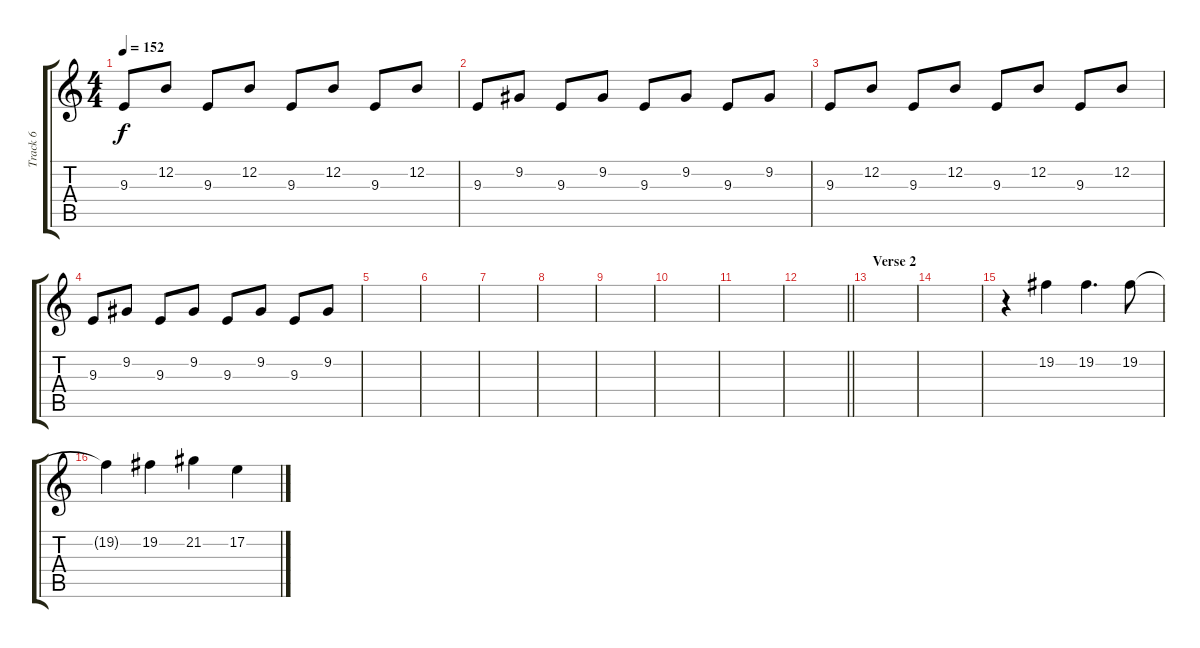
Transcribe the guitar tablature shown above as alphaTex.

\track ("Track 6" "Track 6") {instrument lead2sawtooth}
\staff {score tabs}
\tuning (E4 B3 G3 D3 A2 E2) {hide}
\ts (4 4)
\tempo 152
\clef g2
\ks c
9.3.8{dy f} 12.2.8 9.3.8 12.2.8 9.3.8 12.2.8 9.3.8 12.2.8 |
9.3.8 9.2.8 9.3.8 9.2.8 9.3.8 9.2.8 9.3.8 9.2.8 |
9.3.8 12.2.8 9.3.8 12.2.8 9.3.8 12.2.8 9.3.8 12.2.8 |
9.3.8 9.2.8 9.3.8 9.2.8 9.3.8 9.2.8 9.3.8 9.2.8 |
|
|
|
|
|
|
|
\barLineRight lightlight
|
\section ("" "Verse 2")
|
|
r.4 19.2.4 19.2.4{d} 19.2.8 |
19.2{t}.4 19.2.4 21.2.4 17.2.4
